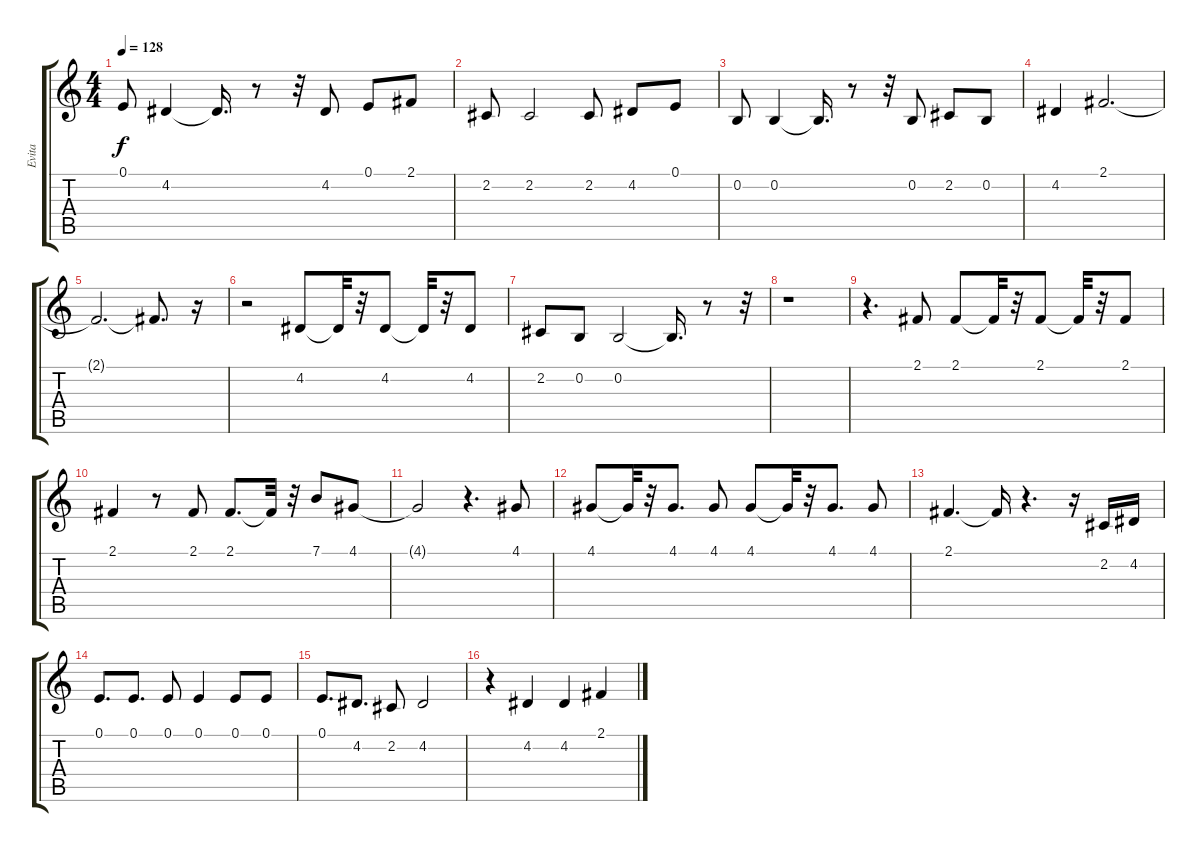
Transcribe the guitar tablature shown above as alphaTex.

\track ("Evita" "Evita") {instrument oboe}
\staff {score tabs}
\tuning (E4 B3 G3 D3 A2 E2) {hide}
\ts (4 4)
\tempo 128
\clef g2
\ks c
0.1.8{dy f} 4.2.4 4.2{t}.16{d} r.8 r.32 4.2.8 0.1.8 2.1.8 |
2.2.8 2.2.2 2.2.8 4.2.8 0.1.8 |
0.2.8 0.2.4 0.2{t}.16{d} r.8 r.32 0.2.8 2.2.8 0.2.8 |
4.2.4 2.1.2{d} |
2.1{t}.2{d} 2.1{t}.8{d} r.16 |
r.2 4.2.8 4.2{t}.32 r.32 4.2.8 4.2{t}.32 r.32 4.2.8 |
2.2.8 0.2.8 0.2.2 0.2{t}.16{d} r.8 r.32 |
r.1 |
r.4{d} 2.1.8 2.1.8 2.1{t}.32 r.32 2.1.8 2.1{t}.32 r.32 2.1.8 |
2.1.4 r.8 2.1.8 2.1.8{d} 2.1{t}.32 r.32 7.1.8 4.1.8 |
4.1{t}.2 r.4{d} 4.1.8 |
4.1.8 4.1{t}.32 r.32 4.1.8{d} 4.1.8 4.1.8 4.1{t}.32 r.32 4.1.8{d} 4.1.8 |
2.1.4{d} 2.1{t}.16 r.4{d} r.16 2.2.16 4.2.16 |
0.1.8{d} 0.1.8{d} 0.1.8 0.1.4 0.1.8 0.1.8 |
0.1.8{d} 4.2.8{d} 2.2.8 4.2.2 |
r.4 4.2.4 4.2.4 2.1.4
